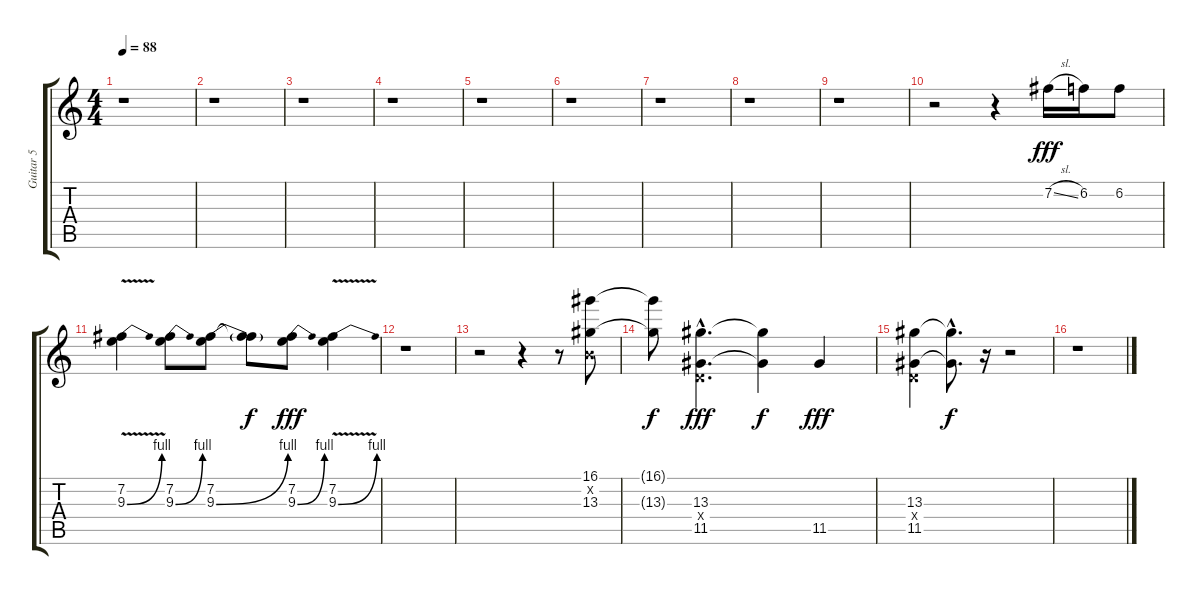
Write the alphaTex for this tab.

\track ("Guitar 5" "Guitar 5") {instrument distortionguitar}
\staff {score tabs}
\tuning (E4 B3 G3 D3 A2 E2) {hide}
\ts (4 4)
\tempo 88
\clef g2
\ks c
r.1{dy fff} |
r.1 |
r.1 |
r.1 |
r.1 |
r.1 |
r.1 |
r.1 |
r.1 |
r.2 r.4 7.2{sl}.16 6.2.16 6.2.8 |
(7.2 9.3{be (bend 0 0 60 4) v}).4 (7.2 9.3{be (bend 0 0 60 4)}).8 (7.2 9.3{be (bend 0 0 60 4)}).8 (7.2{t} 9.3{t}).8{dy f} (7.2 9.3{be (bend 0 0 60 4)}).8{dy fff} (7.2 9.3{be (bend 0 0 60 4) v}).4 |
r.1 |
r.2 r.4 r.8 (16.1 0.2{x} 13.3).8 |
(16.1{t} 13.3{t}).8{dy f} (13.3{hac} 0.4{hac x} 11.5{hac}).4{d dy fff} (13.3{t} 11.5{t}).4{dy f} 11.5.4{dy fff} |
(13.3 0.4{x} 11.5).4 (13.3{hac t} 11.5{hac t}).8{d dy f} r.16 r.2 |
r.1
